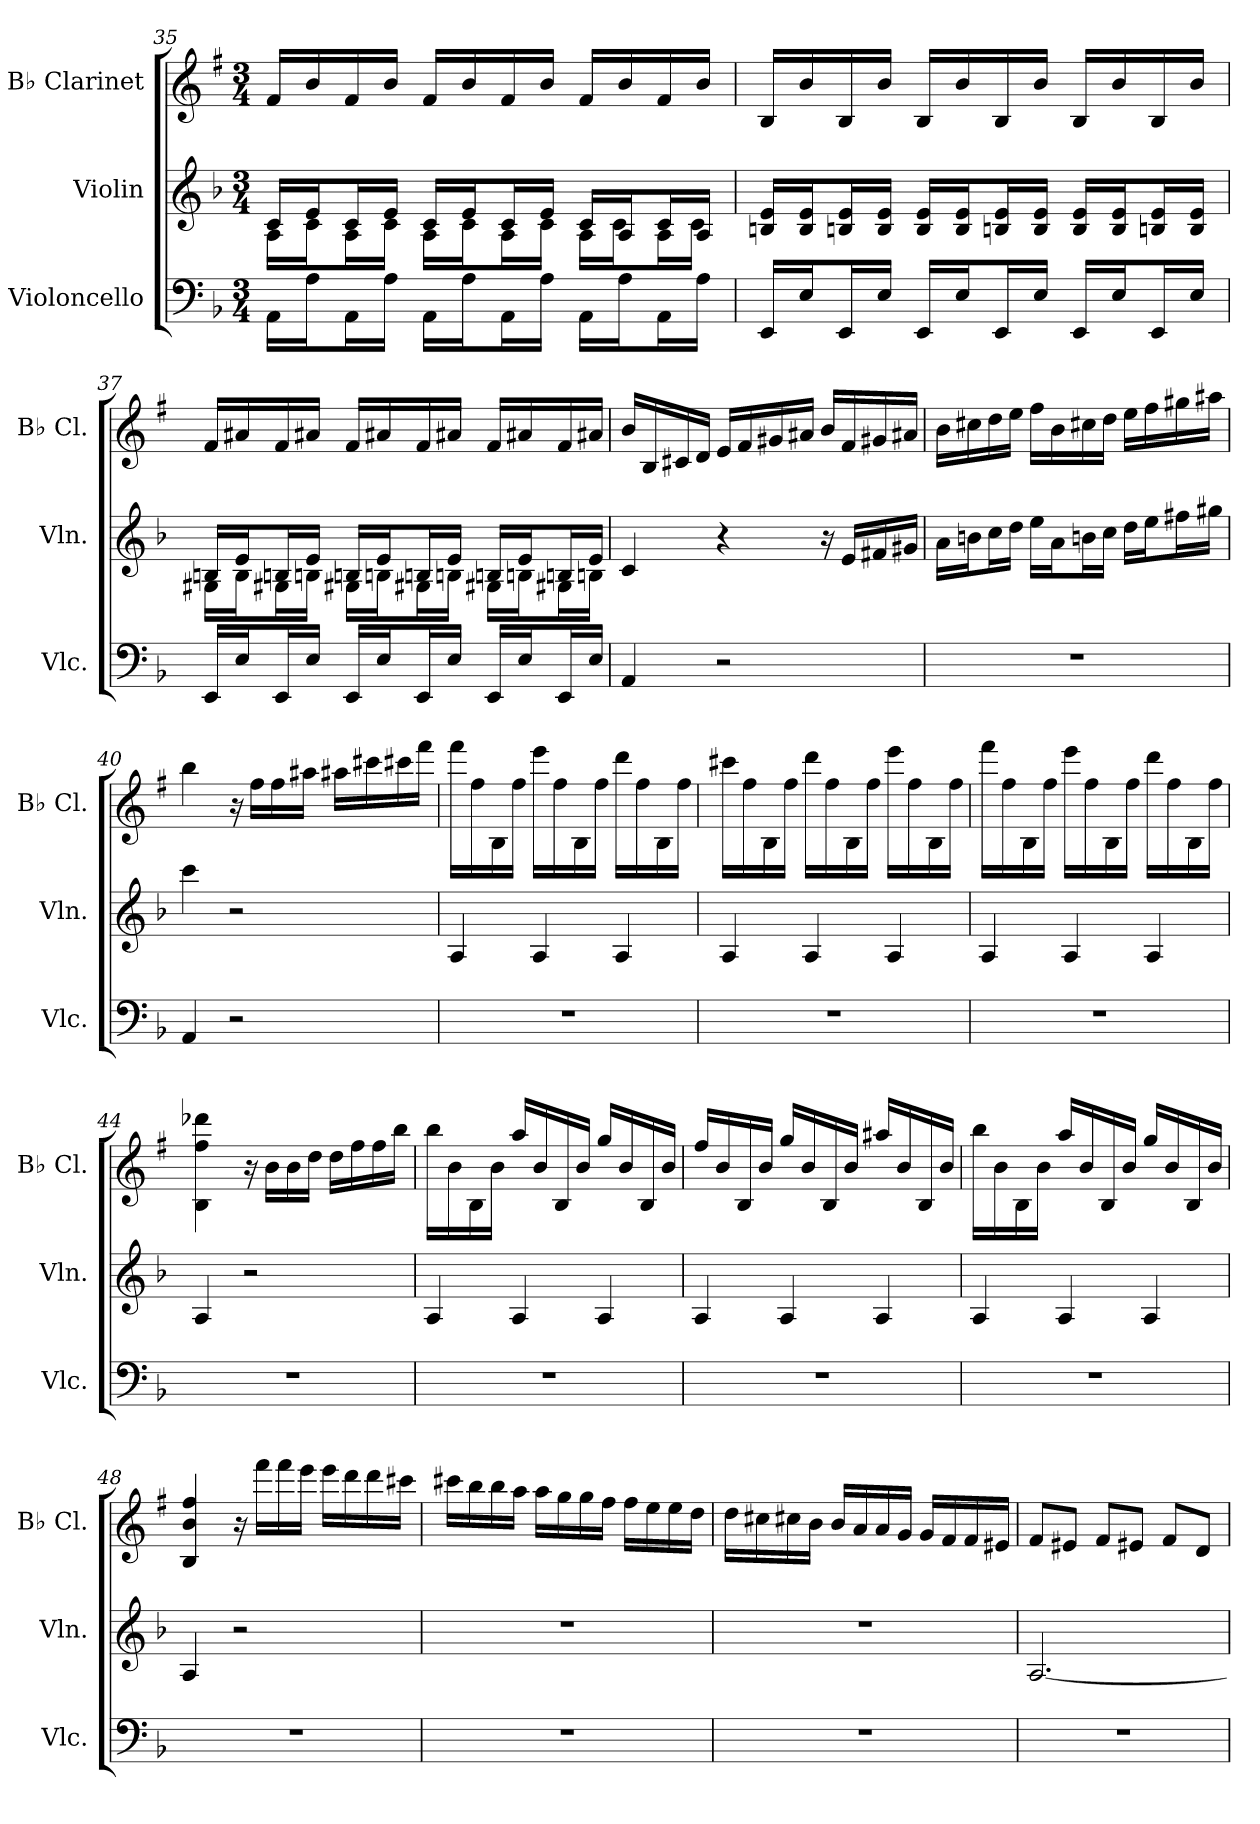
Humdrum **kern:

**kern	**kern	**kern
*part3	*part2	*part1
*staff3	*staff2	*staff1
*I"Violoncello	*I"Violin	*I"B♭ Clarinet
*I'Vlc.	*I'Vln.	*I'B♭ Cl.
!!LO:LB:g=z
*clefF4	*clefG2	*clefG2
*	*	*ITrd1c2
*k[b-]	*k[b-]	*k[b-]
*M3/4	*M3/4	*M3/4
=35	=35	=35
*	*^	*
16AA\LL	16c/LL	16A\LL	16e/LL
16A\J	16e/J	16c\J	16a/
16AA\L	16c/L	16A\L	16e/
16A\JJ	16e/JJ	16c\JJ	16a/JJ
16AA\LL	16c/LL	16A\LL	16e/LL
16A\J	16e/J	16c\J	16a/
16AA\L	16c/L	16A\L	16e/
16A\JJ	16e/JJ	16c\JJ	16a/JJ
16AA\LL	16c/LL	16A\LL	16e/LL
16A\J	16A/J	16c\J	16a/
16AA\L	16c/L	16A\L	16e/
16A\JJ	16A/JJ	16c\JJ	16a/JJ
*	*v	*v	*
=36	=36	=36
16EE/LL	16Bni/ 16e/LL	16A/LL
16E/J	16B/ 16e/J	16a/
16EE/L	16Bni/ 16e/L	16A/
16E/JJ	16B/ 16e/JJ	16a/JJ
16EE/LL	16B/ 16e/LL	16A/LL
16E/J	16B/ 16e/J	16a/
16EE/L	16Bni/ 16e/L	16A/
16E/JJ	16B/ 16e/JJ	16a/JJ
16EE/LL	16B/ 16e/LL	16A/LL
16E/J	16B/ 16e/J	16a/
16EE/L	16Bni/ 16e/L	16A/
16E/JJ	16B/ 16e/JJ	16a/JJ
=37	=37	=37
*	*^	*
16EE/LL	16Bni/LL	16G#X\LL	16e/LL
16E/J	16e/J	16B\J	16g#X/
16EE/L	16Bni/L	16G#X\L	16e/
16E/JJ	16e/JJ	16Bn\JJ	16g#X/JJ
16EE/LL	16Bni/LL	16G#X\LL	16e/LL
16E/J	16e/J	16Bn\J	16g#X/
16EE/L	16Bni/L	16G#X\L	16e/
16E/JJ	16e/JJ	16Bn\JJ	16g#X/JJ
16EE/LL	16Bni/LL	16G#X\LL	16e/LL
16E/J	16e/J	16Bn\J	16g#X/
16EE/L	16Bni/L	16G#X\L	16e/
16E/JJ	16e/JJ	16Bn\JJ	16g#X/JJ
*	*v	*v	*
!!LO:LB:g=z
=38	=38	=38
4AA/	4c/	16a/LL
.	.	16A/
.	.	16Bn/
.	.	16c/JJ
2r	4r	16d/LL
.	.	16e/
.	.	16f#X/
.	.	16g#X/JJ
.	16r	16a/LL
.	16e/LL	16e/
.	16f#X/	16f#X/
.	16g#X/JJ	16g#X/JJ
=39	=39	=39
2.r	16a\LL	16a\LL
.	16bn\J	16bn\
.	16cc\L	16cc\
.	16dd\JJ	16dd\JJ
.	16ee\LL	16ee\LL
.	16a\J	16a\
.	16bn\L	16bn\
.	16cc\JJ	16cc\JJ
.	16dd\LL	16dd\LL
.	16ee\J	16ee\
.	16ff#X\L	16ff#X\
.	16gg#X\JJ	16gg#X\JJ
=40	=40	=40
4AA/	4ccc\	4aa\
2r	2r	16r
.	.	16ee\LL
.	.	16ee\
.	.	16gg#X\JJ
.	.	16gg#X\LL
.	.	16bbn\
.	.	16bbn\
.	.	16eee\JJ
!!LO:LB:g=z
=41	=41	=41
2.r	4A/	16eee\LL
.	.	16ee\
.	.	16A\
.	.	16ee\JJ
.	4A/	16ddd\LL
.	.	16ee\
.	.	16A\
.	.	16ee\JJ
.	4A/	16ccc\LL
.	.	16ee\
.	.	16A\
.	.	16ee\JJ
=42	=42	=42
2.r	4A/	16bbn\LL
.	.	16ee\
.	.	16A\
.	.	16ee\JJ
.	4A/	16ccc\LL
.	.	16ee\
.	.	16A\
.	.	16ee\JJ
.	4A/	16ddd\LL
.	.	16ee\
.	.	16A\
.	.	16ee\JJ
=43	=43	=43
2.r	4A/	16eee\LL
.	.	16ee\
.	.	16A\
.	.	16ee\JJ
.	4A/	16ddd\LL
.	.	16ee\
.	.	16A\
.	.	16ee\JJ
.	4A/	16ccc\LL
.	.	16ee\
.	.	16A\
.	.	16ee\JJ
!!LO:LB:g=z
=44	=44	=44
2.r	4A/	4A\ 4ee\ 4ccc-X\
.	2r	16r
.	.	16a\LL
.	.	16a\
.	.	16cc\JJ
.	.	16cc\LL
.	.	16ee\
.	.	16ee\
.	.	16aa\JJ
=45	=45	=45
2.r	4A/	16aa\LL
.	.	16a\
.	.	16A\
.	.	16a\JJ
.	4A/	16gg/LL
.	.	16a/
.	.	16A/
.	.	16a/JJ
.	4A/	16ff/LL
.	.	16a/
.	.	16A/
.	.	16a/JJ
=46	=46	=46
2.r	4A/	16ee/LL
.	.	16a/
.	.	16A/
.	.	16a/JJ
.	4A/	16ff/LL
.	.	16a/
.	.	16A/
.	.	16a/JJ
.	4A/	16gg#X/LL
.	.	16a/
.	.	16A/
.	.	16a/JJ
!!LO:LB:g=z
=47	=47	=47
2.r	4A/	16aa\LL
.	.	16a\
.	.	16A\
.	.	16a\JJ
.	4A/	16gg/LL
.	.	16a/
.	.	16A/
.	.	16a/JJ
.	4A/	16ff/LL
.	.	16a/
.	.	16A/
.	.	16a/JJ
=48	=48	=48
2.r	4A/	4A/ 4a/ 4ee/
.	2r	16r
.	.	16eee\LL
.	.	16eee\
.	.	16ddd\JJ
.	.	16ddd\LL
.	.	16ccc\
.	.	16ccc\
.	.	16bbn\JJ
=49	=49	=49
2.r	2.r	16bbn\LL
.	.	16aa\
.	.	16aa\
.	.	16gg\JJ
.	.	16gg\LL
.	.	16ff\
.	.	16ff\
.	.	16ee\JJ
.	.	16ee\LL
.	.	16dd\
.	.	16dd\
.	.	16cc\JJ
!!LO:LB:g=z
=50	=50	=50
2.r	2.r	16cc\LL
.	.	16bn\
.	.	16bn\
.	.	16a\JJ
.	.	16a/LL
.	.	16g/
.	.	16g/
.	.	16f/JJ
.	.	16f/LL
.	.	16e/
.	.	16e/
.	.	16d#X/JJ
=51	=51	=51
2.r	[2.A/	8e/L
.	.	8d#X/J
.	.	8e/L
.	.	8d#X/J
.	.	8e/L
.	.	8c/J
=	=	=
*-	*-	*-
